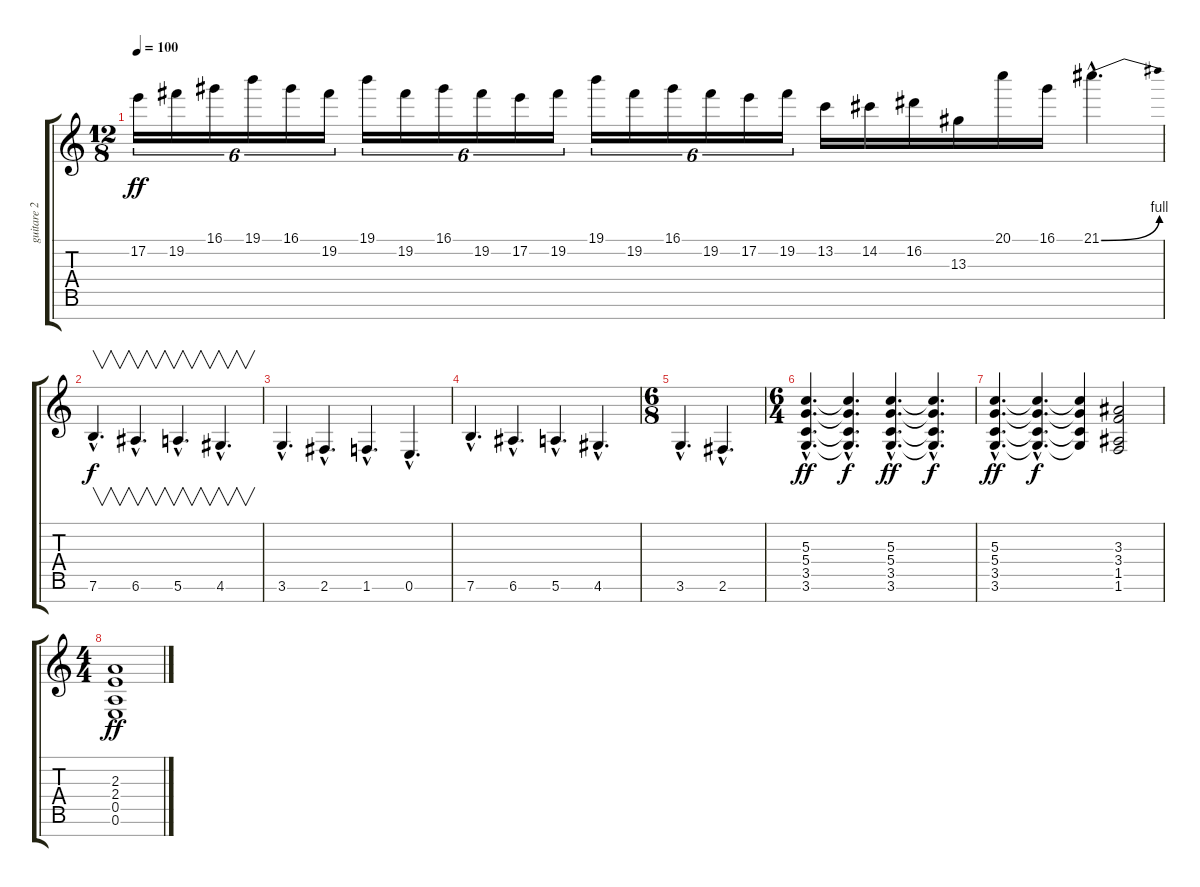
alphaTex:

\track ("guitare 2 " "guitare 2 ") {instrument distortionguitar}
\staff {score tabs}
\tuning (E4 B3 G3 D3 A2 E2 B1) {hide}
\ts (12 8)
\tempo 100
\clef g2
\ks c
17.2.16{tu (6 4) dy ff} 19.2.16{tu (6 4)} 16.1.16{tu (6 4)} 19.1.16{tu (6 4)} 16.1.16{tu (6 4)} 19.2.16{tu (6 4)} 19.1.16{tu (6 4)} 19.2.16{tu (6 4)} 16.1.16{tu (6 4)} 19.2.16{tu (6 4)} 17.2.16{tu (6 4)} 19.2.16{tu (6 4)} 19.1.16{tu (6 4)} 19.2.16{tu (6 4)} 16.1.16{tu (6 4)} 19.2.16{tu (6 4)} 17.2.16{tu (6 4)} 19.2.16{tu (6 4)} 13.2.16 14.2.16 16.2.16 13.3.16 20.1.16 16.1.16 21.1{be (bend 0 0 60 4) hac}.4{d} |
7.6{hac}.4{v d dy f} 6.6{hac}.4{v d} 5.6{hac}.4{v d} 4.6{hac}.4{v d} |
3.6{hac}.4{d} 2.6{hac}.4{d} 1.6{hac}.4{d} 0.6{hac}.4{d} |
7.6{hac}.4{d} 6.6{hac}.4{d} 5.6{hac}.4{d} 4.6{hac}.4{d} |
\ts (6 8)
3.6{hac}.4{d} 2.6{hac}.4{d} |
\ts (6 4)
(5.3{hac} 5.4{hac} 3.5{hac} 3.6{hac}).4{d dy ff} (5.3{hac t} 5.4{hac t} 3.5{hac t} 3.6{hac t}).4{d dy f} (5.3{hac} 5.4{hac} 3.5{hac} 3.6{hac}).4{d dy ff} (5.3{hac t} 5.4{hac t} 3.5{hac t} 3.6{hac t}).4{d dy f} |
(5.3{hac} 5.4{hac} 3.5{hac} 3.6{hac}).4{d dy ff} (5.3{hac t} 5.4{hac t} 3.5{hac t} 3.6{hac t}).4{d dy f} (5.3{t} 5.4{t} 3.5{t} 3.6{t}).4 (3.3 3.4 1.5 1.6).2 |
\ts (4 4)
(2.3 2.4 0.5 0.6).1{dy ff}
